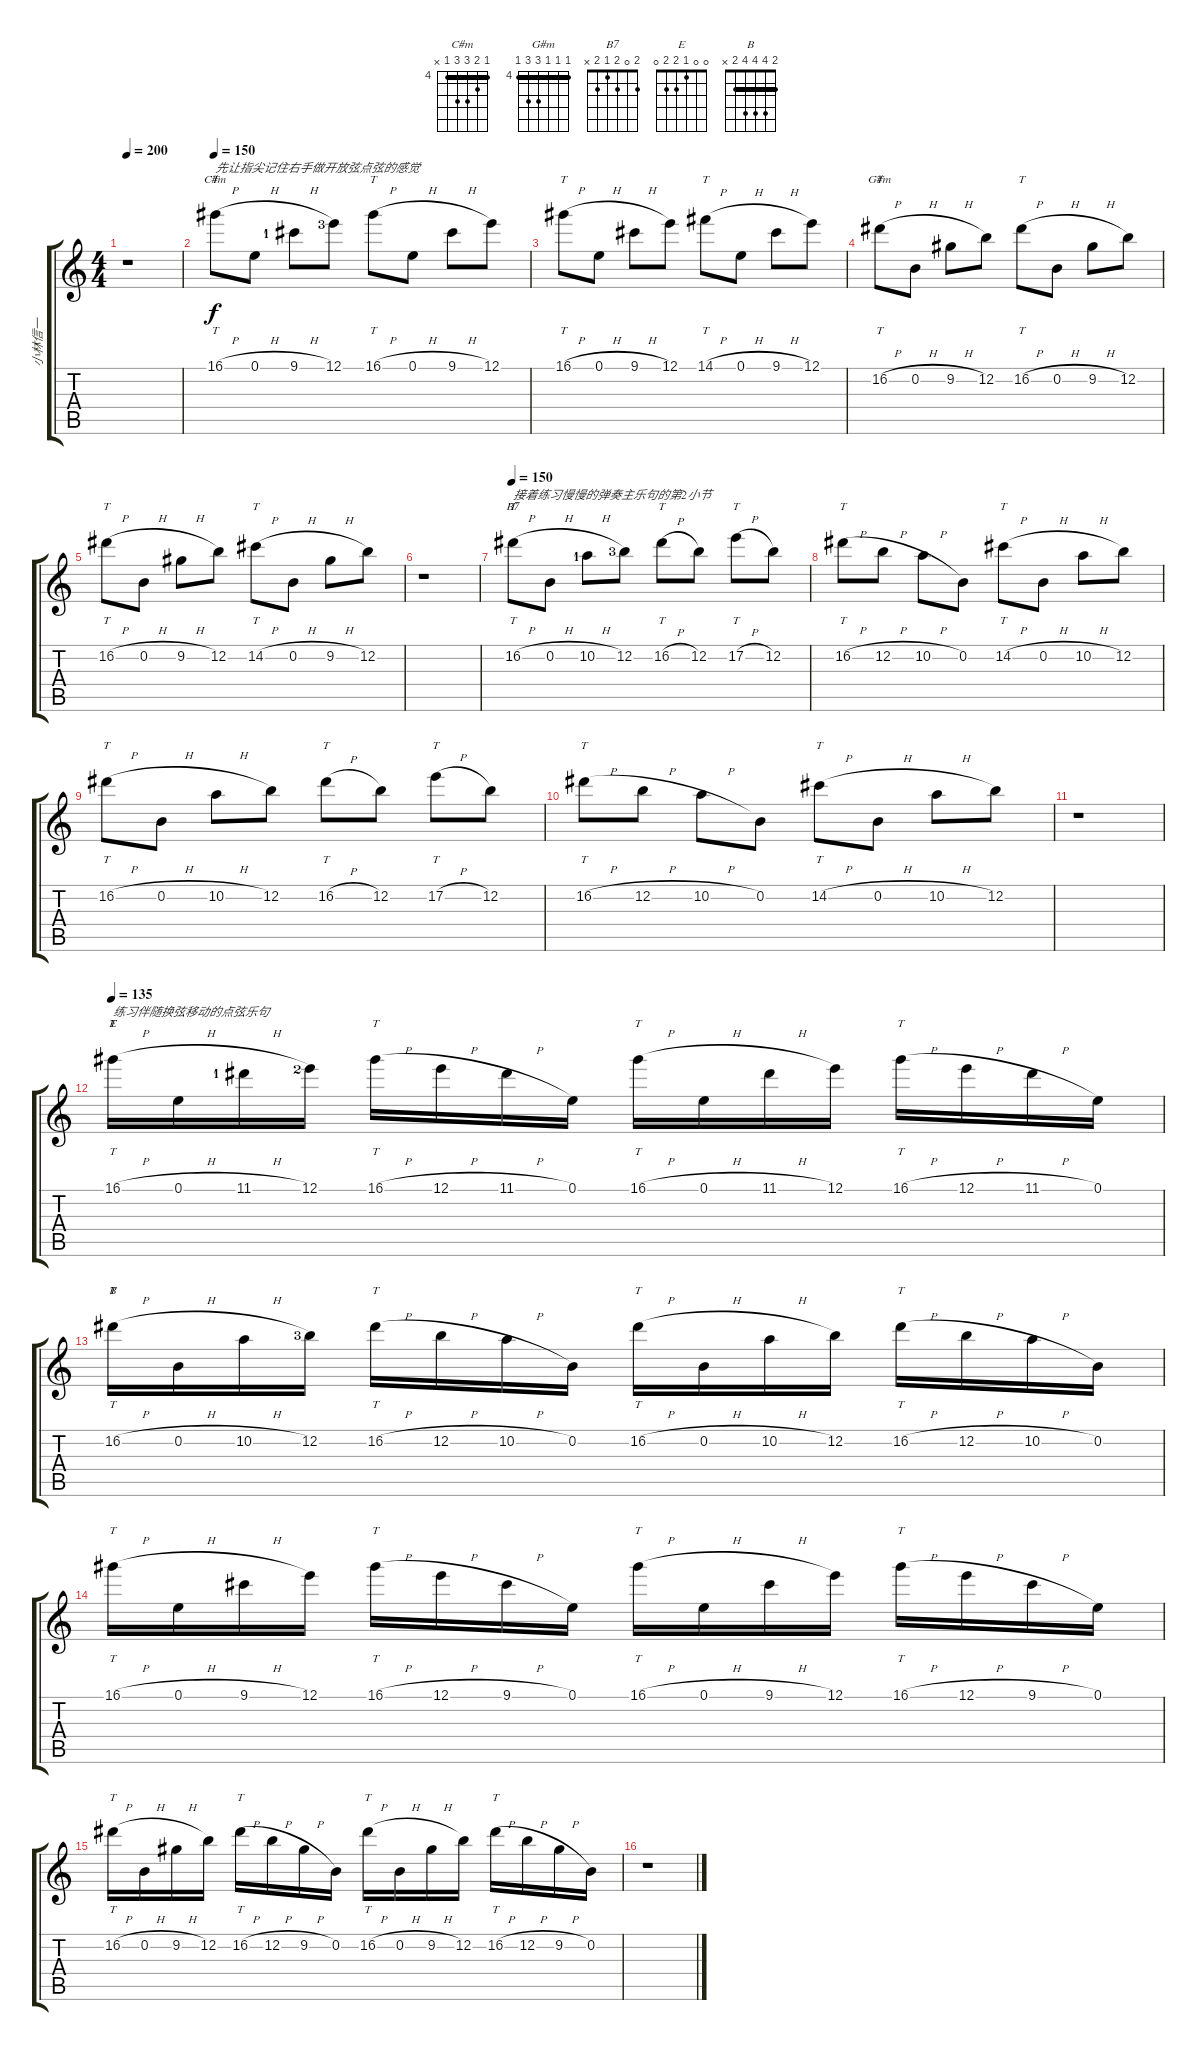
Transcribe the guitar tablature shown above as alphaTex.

\track ("小林信一" "小林信一") {instrument overdrivenguitar}
\staff {score tabs}
\tuning (E4 B3 G3 D3 A2 E2) {hide}
\chord ("C#m" 4 5 6 6 4 x) {firstfret 4 barre 4}
\chord ("G#m" 4 4 4 6 6 4) {firstfret 4 barre 4}
\chord ("B7" 2 0 2 1 2 x)
\chord ("E" 0 0 1 2 2 0)
\chord ("B" 2 4 4 4 2 x) {barre 2}
\ts (4 4)
\tempo 200
\clef g2
\ks c
r.1{dy f} |
\tempo 150
16.1{h}.8{tt ch "C#m" txt "先让指尖记住右手做开放弦点弦的感觉"} 0.1{h}.8 9.1{h lf 2}.8 12.1{lf 4}.8 16.1{h}.8{tt} 0.1{h}.8 9.1{h}.8 12.1.8 |
16.1{h}.8{tt} 0.1{h}.8 9.1{h}.8 12.1.8 14.1{h}.8{tt} 0.1{h}.8 9.1{h}.8 12.1.8 |
16.2{h}.8{tt ch "G#m"} 0.2{h}.8 9.2{h}.8 12.2.8 16.2{h}.8{tt} 0.2{h}.8 9.2{h}.8 12.2.8 |
16.2{h}.8{tt} 0.2{h}.8 9.2{h}.8 12.2.8 14.2{h}.8{tt} 0.2{h}.8 9.2{h}.8 12.2.8 |
r.1 |
\tempo 150
16.2{h}.8{tt ch "B7" txt "接着练习慢慢的弹奏主乐句的第2小节"} 0.2{h}.8 10.2{h lf 2}.8 12.2{lf 4}.8 16.2{h}.8{tt} 12.2.8 17.2{h}.8{tt} 12.2.8 |
16.2{h}.8{tt} 12.2{h}.8 10.2{h}.8 0.2.8 14.2{h}.8{tt} 0.2{h}.8 10.2{h}.8 12.2.8 |
16.2{h}.8{tt} 0.2{h}.8 10.2{h}.8 12.2.8 16.2{h}.8{tt} 12.2.8 17.2{h}.8{tt} 12.2.8 |
16.2{h}.8{tt} 12.2{h}.8 10.2{h}.8 0.2.8 14.2{h}.8{tt} 0.2{h}.8 10.2{h}.8 12.2.8 |
r.1 |
\tempo 135
16.1{h}.16{tt ch "E" txt "练习伴随换弦移动的点弦乐句"} 0.1{h}.16 11.1{h lf 2}.16 12.1{lf 3}.16 16.1{h}.16{tt} 12.1{h}.16 11.1{h}.16 0.1.16 16.1{h}.16{tt} 0.1{h}.16 11.1{h}.16 12.1.16 16.1{h}.16{tt} 12.1{h}.16 11.1{h}.16 0.1.16 |
16.2{h}.16{tt ch "B"} 0.2{h}.16 10.2{h}.16 12.2{lf 4}.16 16.2{h}.16{tt} 12.2{h}.16 10.2{h}.16 0.2.16 16.2{h}.16{tt} 0.2{h}.16 10.2{h}.16 12.2.16 16.2{h}.16{tt} 12.2{h}.16 10.2{h}.16 0.2.16 |
16.1{h}.16{tt} 0.1{h}.16 9.1{h}.16 12.1.16 16.1{h}.16{tt} 12.1{h}.16 9.1{h}.16 0.1.16 16.1{h}.16{tt} 0.1{h}.16 9.1{h}.16 12.1.16 16.1{h}.16{tt} 12.1{h}.16 9.1{h}.16 0.1.16 |
16.2{h}.16{tt} 0.2{h}.16 9.2{h}.16 12.2.16 16.2{h}.16{tt} 12.2{h}.16 9.2{h}.16 0.2.16 16.2{h}.16{tt} 0.2{h}.16 9.2{h}.16 12.2.16 16.2{h}.16{tt} 12.2{h}.16 9.2{h}.16 0.2.16 |
r.1
